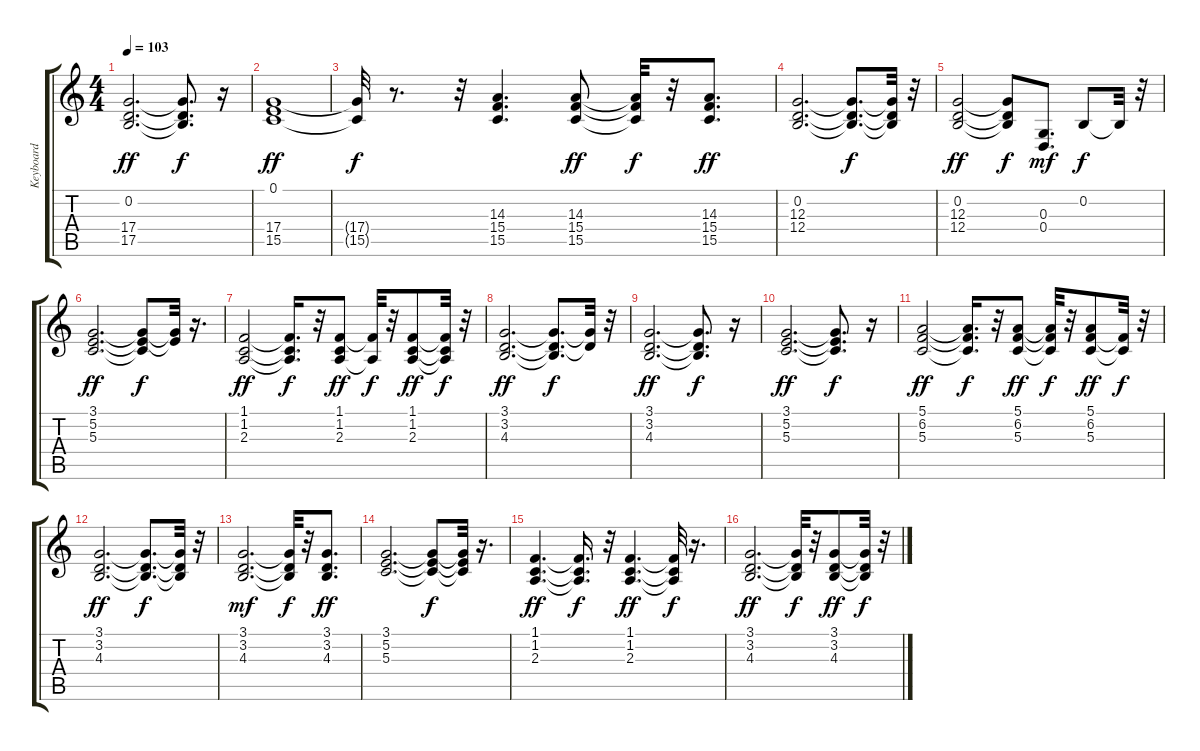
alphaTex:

\track ("Keyboard" "Keyboard") {instrument acousticgrandpiano}
\staff {score tabs}
\tuning (E4 B3 G3 D3 A2 E2) {hide}
\ts (4 4)
\tempo 103
\clef g2
\ks c
(0.2 17.4 17.5).2{d dy ff} (0.2{t} 17.4{t} 17.5{t}).8{d dy f} r.16 |
(0.1 17.4 15.5).1{dy ff} |
(17.4{t} 15.5{t}).32{dy f} r.8{d} r.32 (14.3 15.4 15.5).4{d} (14.3 15.4 15.5).8{dy ff} (14.3{t} 15.4{t} 15.5{t}).32{dy f} r.32 (14.3 15.4 15.5).8{d dy ff} |
(0.2 12.3 12.4).2{d} (0.2{t} 12.3{t} 12.4{t}).8{d dy f} (0.2{t} 12.3{t} 12.4{t}).32 r.32 |
(0.2 12.3 12.4).2{dy ff} (0.2{t} 12.3{t} 12.4{t}).8{dy f} (0.3 0.4).8{d dy mf} 0.2.8{dy f} 0.2{t}.32 r.32 |
(3.1 5.2 5.3).2{d dy ff} (3.1{t} 5.2{t} 5.3{t}).8{dy f} (3.1{t} 5.2{t}).32 r.16{d} |
(1.1 1.2 2.3).2{dy ff} (1.1{t} 1.2{t} 2.3{t}).16{d dy f} r.32 (1.1 1.2 2.3).8{dy ff} (1.1{t} 2.3{t}).32{dy f} r.32 (1.1 1.2 2.3).8{dy ff} (1.1{t} 1.2{t} 2.3{t}).32{dy f} r.32 |
(3.1 3.2 4.3).2{d dy ff} (3.1{t} 3.2{t} 4.3{t}).8{d dy f} (3.1{t} 3.2{t}).32 r.32 |
(3.1 3.2 4.3).2{d dy ff} (3.1{t} 3.2{t} 4.3{t}).8{d dy f} r.16 |
(3.1 5.2 5.3).2{d dy ff} (3.1{t} 5.2{t} 5.3{t}).8{d dy f} r.16 |
(5.1 6.2 5.3).2{dy ff} (5.1{t} 6.2{t} 5.3{t}).16{d dy f} r.32 (5.1 6.2 5.3).8{dy ff} (5.1{t} 6.2{t} 5.3{t}).32{dy f} r.32 (5.1 6.2 5.3).8{dy ff} (6.2{t} 5.3{t}).32{dy f} r.32 |
(3.1 3.2 4.3).2{d dy ff} (3.1{t} 3.2{t} 4.3{t}).8{d dy f} (3.1{t} 3.2{t} 4.3{t}).32 r.32 |
(3.1 3.2 4.3).2{d dy mf} (3.1{t} 3.2{t} 4.3{t}).32{dy f} r.32 (3.1 3.2 4.3).8{d dy ff} |
(3.1 5.2 5.3).2{d} (3.1{t} 5.2{t} 5.3{t}).8{dy f} (3.1{t} 5.2{t} 5.3{t}).32 r.16{d} |
(1.1 1.2 2.3).4{d dy ff} (1.1{t} 1.2{t} 2.3{t}).16{d dy f} r.32 (1.1 1.2 2.3).4{d dy ff} (1.1{t} 1.2{t} 2.3{t}).32{dy f} r.16{d} |
(3.1 3.2 4.3).2{d dy ff} (3.1{t} 3.2{t} 4.3{t}).32{dy f} r.32 (3.1 3.2 4.3).8{dy ff} (3.1{t} 3.2{t} 4.3{t}).32{dy f} r.32
